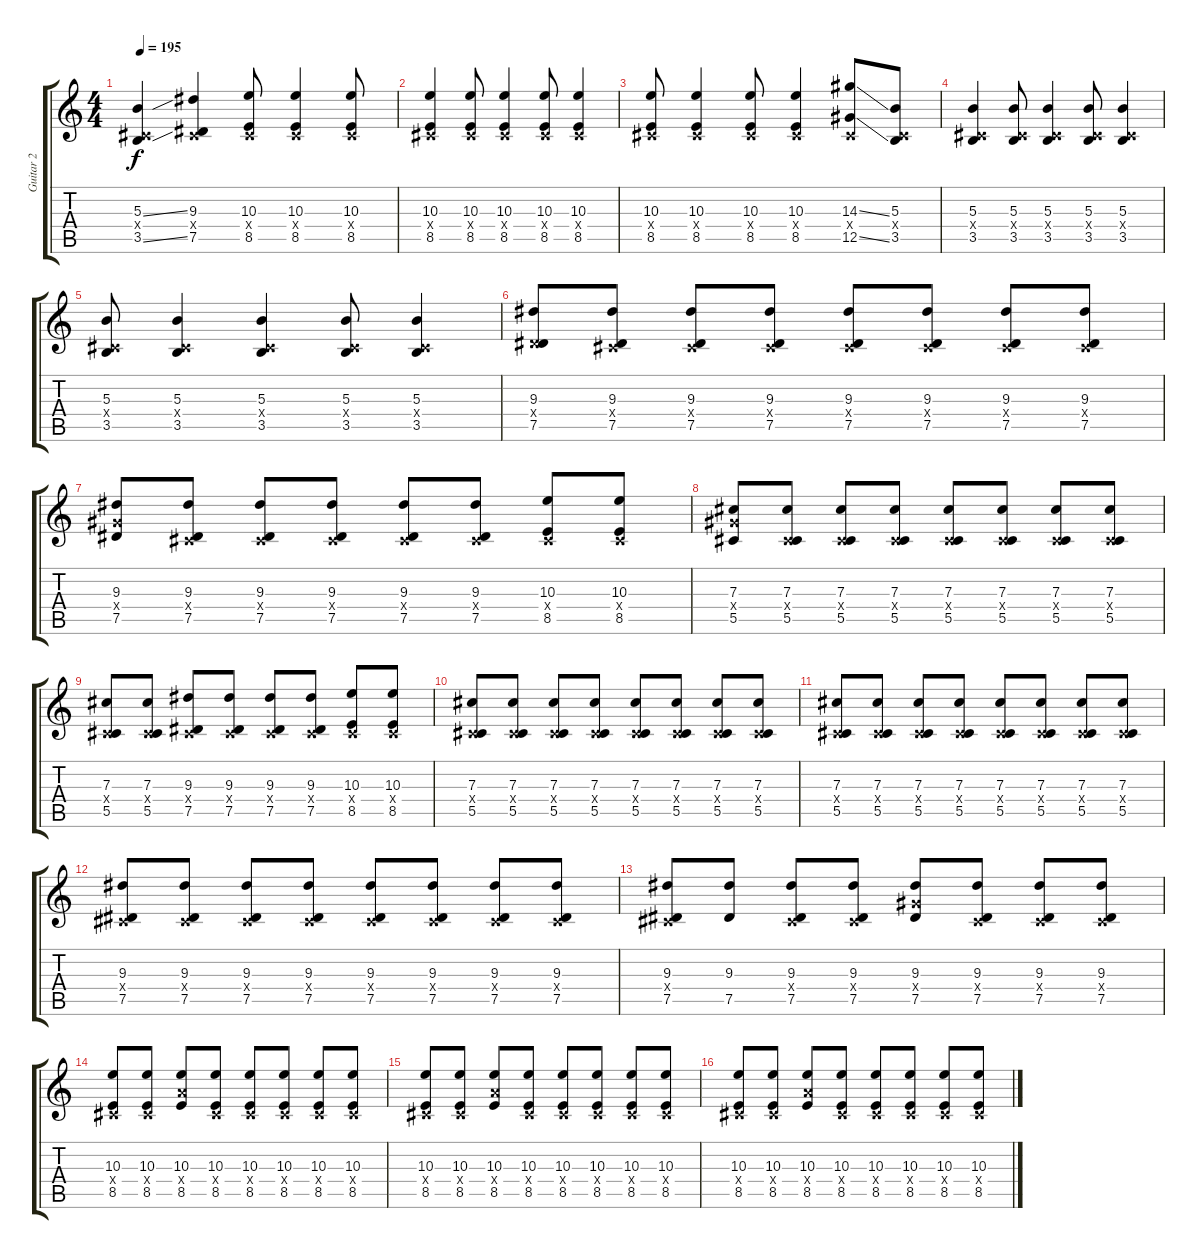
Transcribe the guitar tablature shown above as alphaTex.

\track ("Guitar 2" "Guitar 2") {instrument overdrivenguitar}
\staff {score tabs}
\tuning (Eb4 Bb3 Gb3 Db3 Ab2 Db2) {hide}
\ts (4 4)
\tempo 195
\clef g2
\ks c
(5.3{ss} 0.4{x} 3.5{ss}).4{dy f instrument overdrivenguitar} (9.3 0.4{x} 7.5).4 (10.3 0.4{x} 8.5).8 (10.3 0.4{x} 8.5).4 (10.3 0.4{x} 8.5).8 |
(10.3 0.4{x} 8.5).4 (10.3 0.4{x} 8.5).8 (10.3 0.4{x} 8.5).4 (10.3 0.4{x} 8.5).8 (10.3 0.4{x} 8.5).4 |
(10.3 0.4{x} 8.5).8 (10.3 0.4{x} 8.5).4 (10.3 0.4{x} 8.5).8 (10.3 0.4{x} 8.5).4 (14.3{ss} 0.4{x} 12.5{ss}).8 (5.3 0.4{x} 3.5).8 |
(5.3 0.4{x} 3.5).4 (5.3 0.4{x} 3.5).8 (5.3 0.4{x} 3.5).4 (5.3 0.4{x} 3.5).8 (5.3 0.4{x} 3.5).4 |
(5.3 0.4{x} 3.5).8 (5.3 0.4{x} 3.5).4 (5.3 0.4{x} 3.5).4 (5.3 0.4{x} 3.5).8 (5.3 0.4{x} 3.5).4 |
(9.3 2.4{x} 7.5).8 (9.3 0.4{x} 7.5).8 (9.3 0.4{x} 7.5).8 (9.3 0.4{x} 7.5).8 (9.3 0.4{x} 7.5).8 (9.3 0.4{x} 7.5).8 (9.3 0.4{x} 7.5).8 (9.3 0.4{x} 7.5).8 |
(9.3 7.4{x} 7.5).8 (9.3 0.4{x} 7.5).8 (9.3 0.4{x} 7.5).8 (9.3 0.4{x} 7.5).8 (9.3 0.4{x} 7.5).8 (9.3 0.4{x} 7.5).8 (10.3 0.4{x} 8.5).8 (10.3 0.4{x} 8.5).8 |
(7.3 7.4{x} 5.5).8 (7.3 0.4{x} 5.5).8 (7.3 0.4{x} 5.5).8 (7.3 0.4{x} 5.5).8 (7.3 0.4{x} 5.5).8 (7.3 0.4{x} 5.5).8 (7.3 0.4{x} 5.5).8 (7.3 0.4{x} 5.5).8 |
(7.3 0.4{x} 5.5).8 (7.3 0.4{x} 5.5).8 (9.3 0.4{x} 7.5).8 (9.3 0.4{x} 7.5).8 (9.3 0.4{x} 7.5).8 (9.3 0.4{x} 7.5).8 (10.3 0.4{x} 8.5).8 (10.3 0.4{x} 8.5).8 |
(7.3 0.4{x} 5.5).8 (7.3 0.4{x} 5.5).8 (7.3 0.4{x} 5.5).8 (7.3 0.4{x} 5.5).8 (7.3 0.4{x} 5.5).8 (7.3 0.4{x} 5.5).8 (7.3 0.4{x} 5.5).8 (7.3 0.4{x} 5.5).8 |
(7.3 0.4{x} 5.5).8 (7.3 0.4{x} 5.5).8 (7.3 0.4{x} 5.5).8 (7.3 0.4{x} 5.5).8 (7.3 0.4{x} 5.5).8 (7.3 0.4{x} 5.5).8 (7.3 0.4{x} 5.5).8 (7.3 0.4{x} 5.5).8 |
(9.3 0.4{x} 7.5).8 (9.3 0.4{x} 7.5).8 (9.3 0.4{x} 7.5).8 (9.3 0.4{x} 7.5).8 (9.3 0.4{x} 7.5).8 (9.3 0.4{x} 7.5).8 (9.3 0.4{x} 7.5).8 (9.3 0.4{x} 7.5).8 |
(9.3 0.4{x} 7.5).8 (9.3 7.5).8 (9.3 0.4{x} 7.5).8 (9.3 0.4{x} 7.5).8 (9.3 7.4{x} 7.5).8 (9.3 0.4{x} 7.5).8 (9.3 0.4{x} 7.5).8 (9.3 0.4{x} 7.5).8 |
(10.3 0.4{x} 8.5).8 (10.3 0.4{x} 8.5).8 (10.3 8.4{x} 8.5).8 (10.3 0.4{x} 8.5).8 (10.3 0.4{x} 8.5).8 (10.3 0.4{x} 8.5).8 (10.3 0.4{x} 8.5).8 (10.3 0.4{x} 8.5).8 |
(10.3 0.4{x} 8.5).8 (10.3 0.4{x} 8.5).8 (10.3 8.4{x} 8.5).8 (10.3 0.4{x} 8.5).8 (10.3 0.4{x} 8.5).8 (10.3 0.4{x} 8.5).8 (10.3 0.4{x} 8.5).8 (10.3 0.4{x} 8.5).8 |
(10.3 0.4{x} 8.5).8 (10.3 0.4{x} 8.5).8 (10.3 8.4{x} 8.5).8 (10.3 0.4{x} 8.5).8 (10.3 0.4{x} 8.5).8 (10.3 0.4{x} 8.5).8 (10.3 0.4{x} 8.5).8 (10.3 0.4{x} 8.5).8
